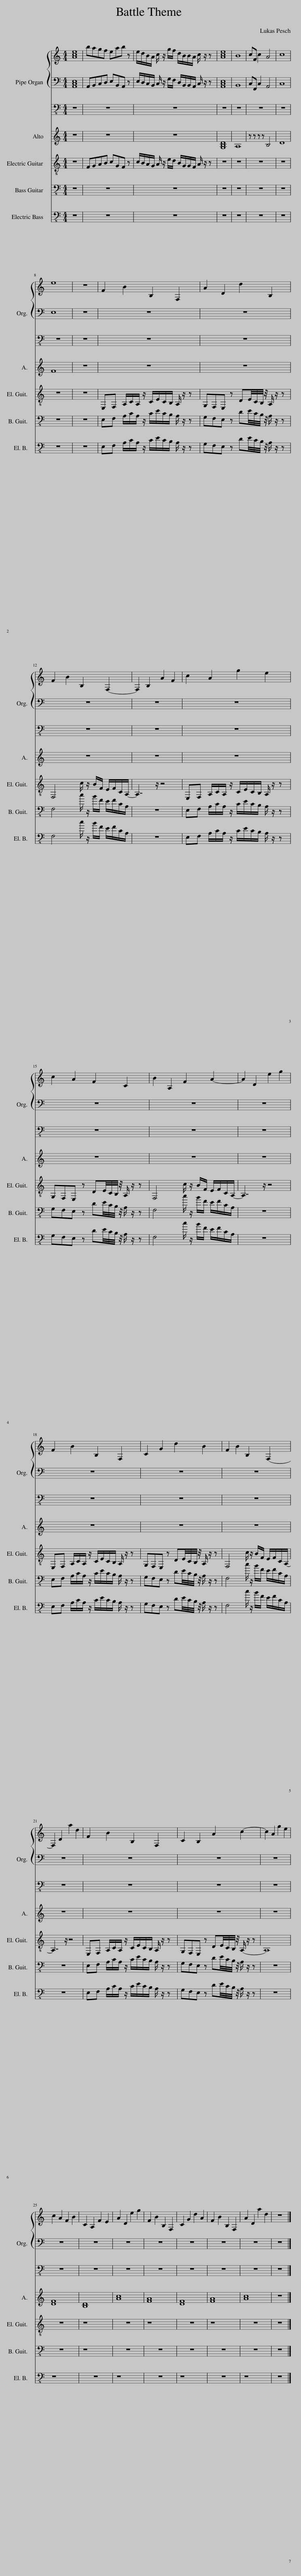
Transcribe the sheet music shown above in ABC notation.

X:1
%%score { 1 | 2 } 3 4 5 6
L:1/8
M:4/4
I:linebreak $
K:C
V:1 treble
V:2 bass
V:3 treble
V:4 treble-8
V:5 bass transpose=-12
V:6 bass transpose=-12
V:1
 [Ace]8 | bagf eab z | e/d/B/A/ c/ z/ g/f/ d/B/B/A/ c/ z/ z | [Ace]8 | B8 | %5
 cF c2 A4 | c8 |$ e8 | z8 | F2 B2 B,2 F,2 | %10
 A2 D2 d2 B,2 |$ F2 B2 B,2 F,2- | F,2 B,2 A2 F2 | c2 A2 g2 e2 |$ c2 A2 F2 C2 | %15
 B2 A,2 F2 A2- | A2 D2 e2 g2 |$ F2 B2 B,2 F,2 | C2 G2 d2 B2 | F2 B2 B,2 F,2- |$ %20
 F,2 D2 a2 d2 | F2 B2 B,2 F,2 | C2 B,2 A2 c2- | c2 A2 g2 e2 |$ c2 A2 F2 B2 | %25
 C2 A,2 F2 E2 | A2 D2 e2 g2 | F2 B2 B,2 F,2 | C2 G2 d2 A2 | F2 B2 B,2 F,2 | %30
 A2 D2 a2 d2 | z8 |] %32
V:2
 [A,,C,E,]8 | A,,B,,C,D, E,B,,A,, z | E,/D,/C,/B,,/ C,/ z/ G,/F,/ D,/B,,/B,,/A,,/ C,/ z/ z | [A,,C,E,]8 | B,,8 | %5
 C,F,, C,2 A,,4 | C,8 |$ E,8 | z8 | z8 | %10
 z8 |$ z8 | z8 | z8 |$ z8 | %15
 z8 | z8 |$ z8 | z8 | z8 |$ %20
 z8 | z8 | z8 | z8 |$ z8 | %25
 z8 | z8 | z8 | z8 | z8 | %30
 z8 | z8 |] %32
V:3
 z8 | z8 | z8 | [G,B,D]8 | A,8 | %5
 z z z z B,4 | D8 |$ F8 | z8 | z8 | %10
 z8 |$ z8 | z8 | z8 |$ z8 | %15
 z8 | z8 |$ z8 | z8 | z8 |$ %20
 z8 | z8 | z8 | z8 |$ [DF]8 | %25
 [B,D]8 | [Ac]8 | [FA]8 | [DF]8 | [FA]8 | %30
 [Ac]8 | z8 |] %32
V:4
 z8 | FGAB cGF z | c/B/A/G/ A/ z/ e/d/ B/G/G/F/ A/ z/ z | z8 | z8 | %5
 z8 | z8 |$ z8 | z8 | E,F, A,/C/A,/ z/ C/E/C/B,/ A,/ z/ z | %10
 G,F,E, z DE/4C/4B,/4 z/4 A,/ z/ z |$ F,4 c/ z/ B/F/ E/F/C/A,/- | A,7/2 z/ z4 | E,F, A,/C/A,/ z/ C/E/C/B,/ A,/ z/ z |$ G,F,E, z DE/4C/4B,/4 z/4 A,/ z/ z | %15
 F,4 c/ z/ B/F/ E/F/C/A,/- | A,7/2 z/ z4 |$ E,F, A,/C/A,/ z/ C/E/C/B,/ A,/ z/ z | G,F,E, z DE/4C/4B,/4 z/4 A,/ z/ z | F,4 c/ z/ B/F/ E/F/C/A,/- |$ %20
 A,7/2 z/ z4 | E,F, A,/C/A,/ z/ C/E/C/B,/ A,/ z/ z | G,F,E, z DE/4C/4B,/4 z/4 A,/- z/ z | A,8 |$ z8 | %25
 z8 | z8 | z8 | z8 | z8 | %30
 z8 | z8 |] %32
V:5
 z8 | z8 | z8 | z8 | z8 | %5
 z8 | z8 |$ z8 | z8 | E,F, A,/C/A,/ z/ C/E/C/B,/ A,/ z/ z | %10
 G,F,E, z DE/4C/4B,/4 z/4 A,/ z/ z |$ F,4 c/ z/ B/F/ E/F/C/A,/ | z8 | E,F, A,/C/A,/ z/ C/E/C/B,/ A,/ z/ z |$ G,F,E, z DE/4C/4B,/4 z/4 A,/ z/ z | %15
 F,4 c/ z/ B/F/ E/F/C/A,/ | z8 |$ E,F, A,/C/A,/ z/ C/E/C/B,/ A,/ z/ z | G,F,E, z DE/4C/4B,/4 z/4 A,/ z/ z | F,4 c/ z/ B/F/ E/F/C/A,/ |$ %20
 z8 | E,F, A,/C/A,/ z/ C/E/C/B,/ A,/ z/ z | G,F,E, z DE/4C/4B,/4 z/4 A,/ z/ z | z8 |$ z8 | %25
 z8 | z8 | z8 | z8 | z8 | %30
 z8 | z8 |] %32
V:6
 z8 | z8 | z8 | z8 | z8 | %5
 z8 | z8 |$ z8 | z8 | E,F, A,/C/A,/ z/ C/E/C/B,/ A,/ z/ z | %10
 G,F,E, z DE/4C/4B,/4 z/4 A,/ z/ z |$ F,4 c/ z/ B/F/ E/F/C/A,/ | z8 | E,F, A,/C/A,/ z/ C/E/C/B,/ A,/ z/ z |$ G,F,E, z DE/4C/4B,/4 z/4 A,/ z/ z | %15
 F,4 c/ z/ B/F/ E/F/C/A,/ | z8 |$ E,F, A,/C/A,/ z/ C/E/C/B,/ A,/ z/ z | G,F,E, z DE/4C/4B,/4 z/4 A,/ z/ z | F,4 c/ z/ B/F/ E/F/C/A,/ |$ %20
 z8 | E,F, A,/C/A,/ z/ C/E/C/B,/ A,/ z/ z | G,F,E, z DE/4C/4B,/4 z/4 A,/ z/ z | z8 |$ z8 | %25
 z8 | z8 | z8 | z8 | z8 | %30
 z8 | z8 |] %32
